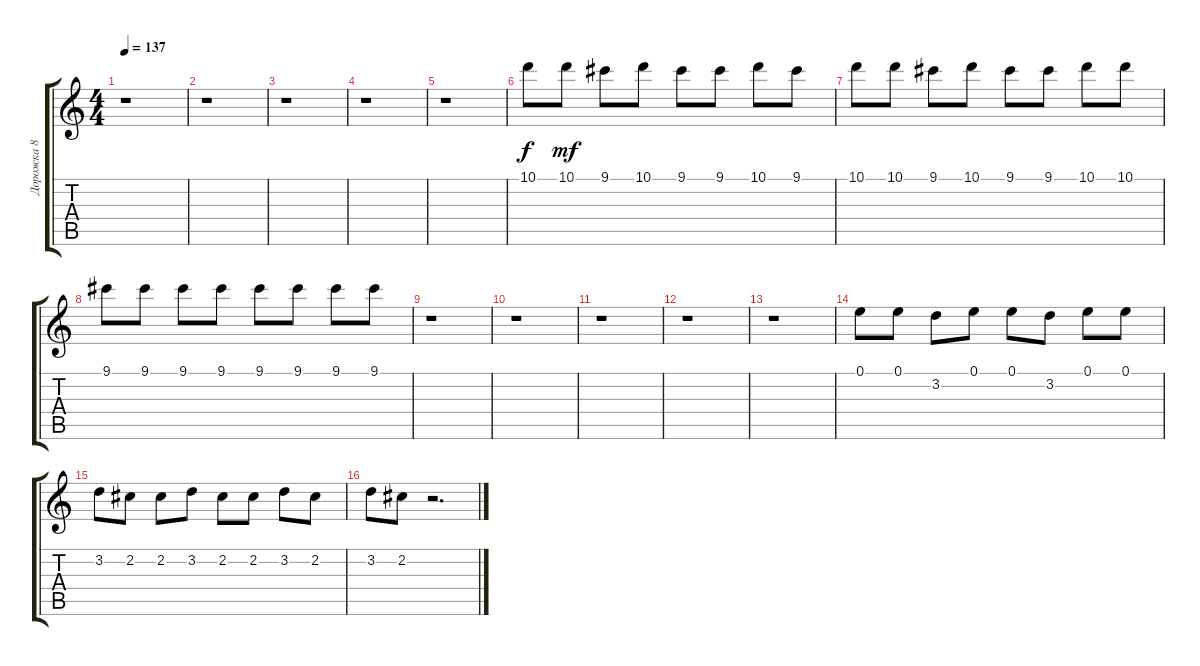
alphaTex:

\track ("Дорожка 8" "Дорожка 8") {instrument overdrivenguitar}
\staff {score tabs}
\tuning (E4 B3 G3 D3 A2 E2) {hide}
\ts (4 4)
\tempo 137
\clef g2
\ks c
r.1{dy mp} |
r.1 |
r.1 |
r.1 |
r.1 |
10.1.8{dy f} 10.1.8{dy mf} 9.1.8 10.1.8 9.1.8 9.1.8 10.1.8 9.1.8 |
10.1.8 10.1.8 9.1.8 10.1.8 9.1.8 9.1.8 10.1.8 10.1.8 |
9.1.8 9.1.8 9.1.8 9.1.8 9.1.8 9.1.8 9.1.8 9.1.8 |
r.1 |
r.1 |
r.1 |
r.1 |
r.1 |
0.1.8 0.1.8 3.2.8 0.1.8 0.1.8 3.2.8 0.1.8 0.1.8 |
3.2.8 2.2.8 2.2.8 3.2.8 2.2.8 2.2.8 3.2.8 2.2.8 |
3.2.8 2.2.8 r.2{d}
